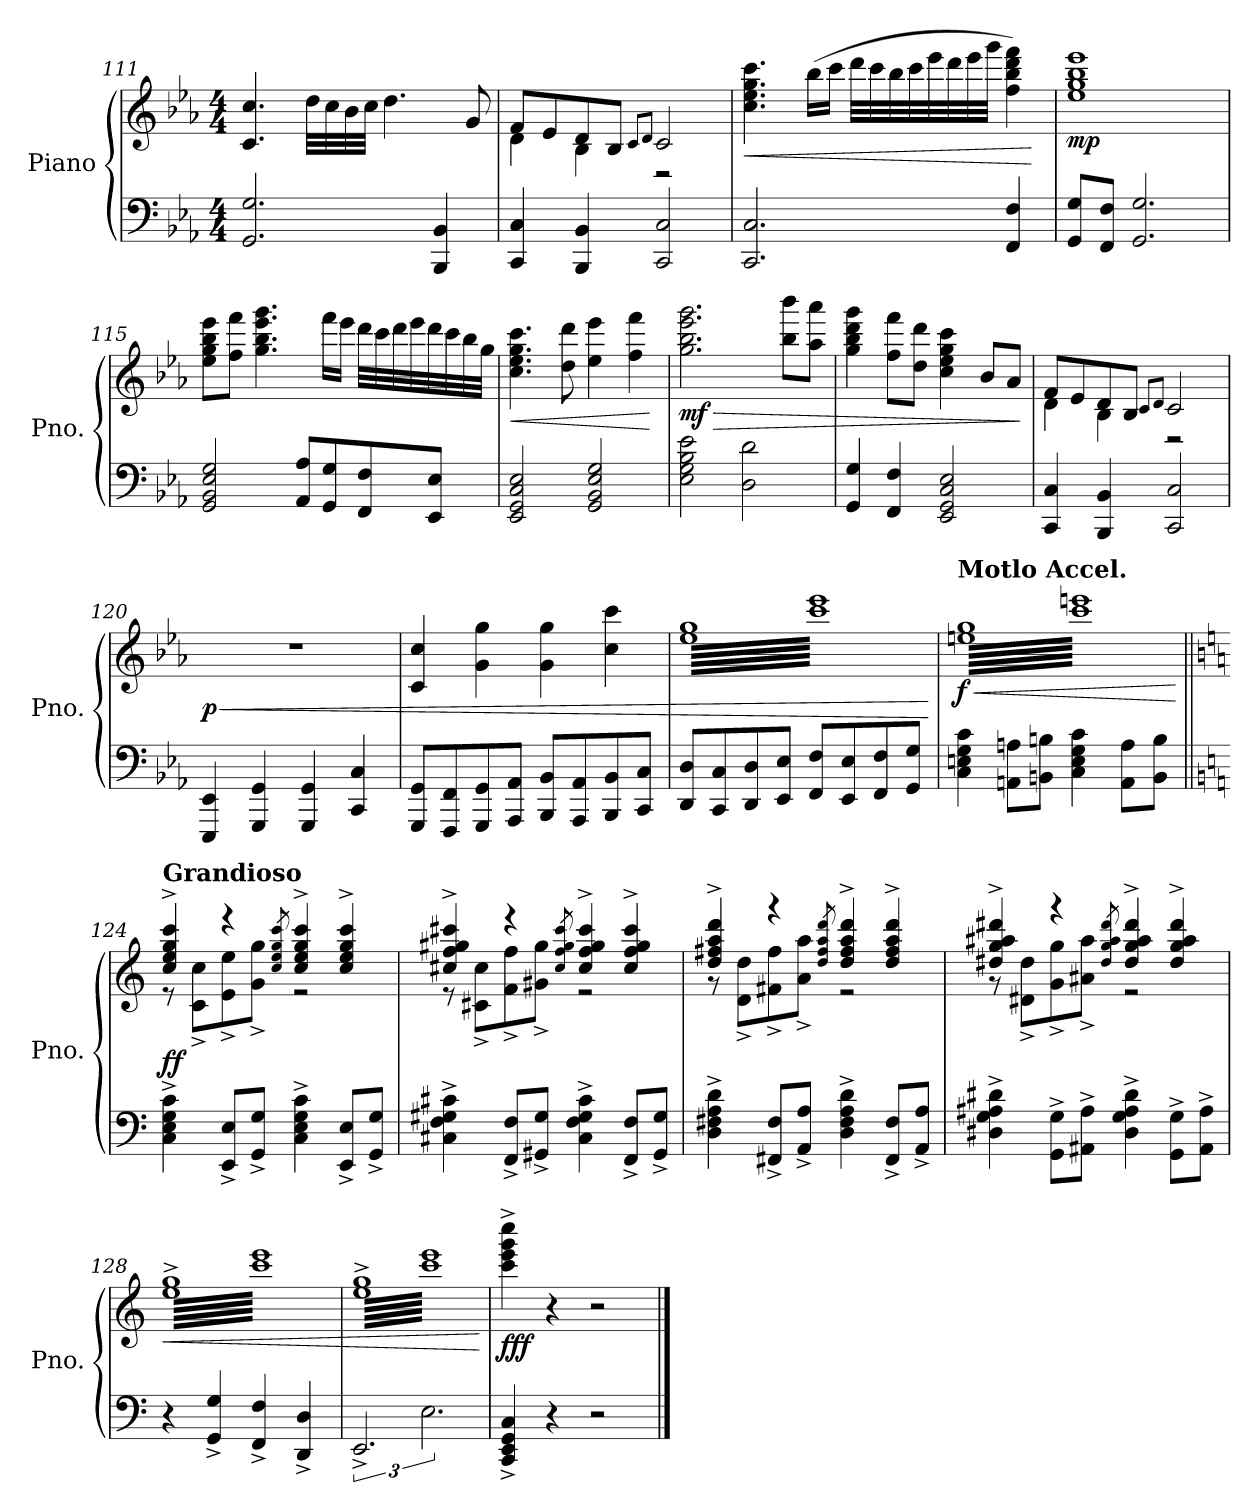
**kern	**kern	**dynam
*part1	*part1	*part1
*staff2	*staff1	*staff1/2
*I"Piano	*	*
*I'Pno.	*	*
*clefF4	*clefG2	*
*k[b-e-a-]	*k[b-e-a-]	*
*M4/4	*M4/4	*
=111	=111	=111
2.GG/ 2.G/	4.c/ 4.cc/	.
.	32dd\LLL	.
.	32cc\	.
.	32b-\	.
.	32cc\JJJ	.
.	4.dd\	.
4BBB-/ 4BB-/	.	.
.	8g/	.
=112	=112	=112
*	*^	*
4CC/ 4C/	8f/L	4d\	.
.	8e-/	.	.
4BBB-/ 4BB-/	8d/	4B-\	.
.	8B-/J	.	.
.	8qc/L	.	.
.	8qd/J	.	.
2CC/ 2C/	2c/	2r	.
=113	=113	=113	=113
!	!	!	!LO:HP:b
*	*v	*v	*
2.CC/ 2.C/	4.cc\ 4.ee-\ 4.gg\ 4.ccc\	<
.	(>16bb-\LL	.
.	16ccc\JJ	.
.	32ddd\LLL	.
.	32ccc\	.
.	32bb-\	.
.	32ccc\	.
.	32eee-\	.
.	32ddd\	.
.	32eee-\	.
.	32ggg\JJJ	.
4FF/ 4F/	4ff\ 4bb-\ 4ddd\ 4fff\)	.
.	.	[
!!LO:LB:g=z
=114	=114	=114
!	!	!LO:DY:b
8GG/ 8G/L	1ee- 1gg 1bb- 1eee-	mp
8FF/ 8F/J	.	.
2.GG/ 2.G/	.	.
=115	=115	=115
2GG/ 2BB-/ 2E-/ 2G/	8ee-\ 8gg\ 8bb-\ 8eee-\L	.
.	8ff\ 8fff\J	.
.	4.gg\ 4.bb-\ 4.eee-\ 4.ggg\	.
8AA-/ 8A-/L	.	.
8GG/ 8G/	16fff\LL	.
.	16eee-\JJ	.
8FF/ 8F/	32ddd\LLL	.
.	32ccc\	.
.	32ddd\	.
.	32eee-\	.
8EE-/ 8E-/J	32ddd\	.
.	32ccc\	.
.	32bb-\	.
.	32gg\JJJ	.
=116	=116	=116
!	!	!LO:HP:b
2EE-/ 2GG/ 2C/ 2E-/	4.cc\ 4.ee-\ 4.gg\ 4.ccc\	<
.	8dd\ 8ddd\	.
2GG/ 2BB-/ 2E-/ 2G/	4ee-\ 4eee-\	.
.	4ff\ 4fff\	.
.	.	[
=117	=117	=117
!	!	!LO:HP:b
!	!	!LO:DY:n=1:b
2E-\ 2G\ 2B-\ 2e-\	2.gg\ 2.bb-\ 2.eee-\ 2.ggg\	> mf
2D\ 2d\	.	.
.	8bb-\ 8bbb-\L	.
.	8aa-\ 8aaa-\J	.
=118	=118	=118
4GG/ 4G/	4gg\ 4bb-\ 4ddd\ 4ggg\	.
4FF/ 4F/	8ff\ 8fff\L	.
.	8dd\ 8ddd\J	.
2EE-/ 2GG/ 2C/ 2E-/	4cc\ 4ee-\ 4gg\ 4ccc\	.
.	8b-/L	.
.	8a-/J	.
.	.	]
!!LO:LB:g=z
=119	=119	=119
*	*^	*
4CC/ 4C/	8f/L	4d\	.
.	8e-/	.	.
4BBB-/ 4BB-/	8d/	4B-\	.
.	8B-/J	.	.
.	8qc/L	.	.
.	8qd/J	.	.
2CC/ 2C/	2c/	2r	.
=120	=120	=120	=120
!	!LO:TX:a:B:t=Con Moto	!	!
!	!	!	!LO:HP:b
!	!	!	!LO:DY:n=1:b
*	*v	*v	*
(>4EEE-/ 4EE-/	1r	< p
4GGG/ 4GG/	.	.
4GGG/ 4GG/	.	.
4CC/ 4C/	.	.
=121	=121	=121
8GGG/ 8GG/L	4c/ 4cc/	.
8FFF/ 8FF/	.	.
8GGG/ 8GG/	4g\ 4gg\	.
8AAA-/ 8AA-/J	.	.
8BBB-/ 8BB-/L	4g\ 4gg\	.
8AAA-/ 8AA-/	.	.
8BBB-/ 8BB-/	4cc\ 4ccc\	.
8CC/ 8C/J	.	.
=122	=122	=122
*	*tremolo	*
8DD/ 8D/L	64ee- 64ggLLLL	.
.	64ccc 64eee-	.
.	64ee- 64gg	.
.	64ccc 64eee-	.
.	64ee- 64gg	.
.	64ccc 64eee-	.
.	64ee- 64gg	.
.	64ccc 64eee-	.
8CC/ 8C/	64ee- 64gg	.
.	64ccc 64eee-	.
.	64ee- 64gg	.
.	64ccc 64eee-	.
.	64ee- 64gg	.
.	64ccc 64eee-	.
.	64ee- 64gg	.
.	64ccc 64eee-	.
8DD/ 8D/	64ee- 64gg	.
.	64ccc 64eee-	.
.	64ee- 64gg	.
.	64ccc 64eee-	.
.	64ee- 64gg	.
.	64ccc 64eee-	.
.	64ee- 64gg	.
.	64ccc 64eee-	.
8EE-/ 8E-/J	64ee- 64gg	.
.	64ccc 64eee-	.
.	64ee- 64gg	.
.	64ccc 64eee-	.
.	64ee- 64gg	.
.	64ccc 64eee-	.
.	64ee- 64gg	.
.	64ccc 64eee-	.
8FF/ 8F/L	64ee- 64gg	.
.	64ccc 64eee-	.
.	64ee- 64gg	.
.	64ccc 64eee-	.
.	64ee- 64gg	.
.	64ccc 64eee-	.
.	64ee- 64gg	.
.	64ccc 64eee-	.
8EE-/ 8E-/	64ee- 64gg	.
.	64ccc 64eee-	.
.	64ee- 64gg	.
.	64ccc 64eee-	.
.	64ee- 64gg	.
.	64ccc 64eee-	.
.	64ee- 64gg	.
.	64ccc 64eee-	.
8FF/ 8F/	64ee- 64gg	.
.	64ccc 64eee-	.
.	64ee- 64gg	.
.	64ccc 64eee-	.
.	64ee- 64gg	.
.	64ccc 64eee-	.
.	64ee- 64gg	.
.	64ccc 64eee-	.
8GG/ 8G/J	64ee- 64gg	.
.	64ccc 64eee-	.
.	64ee- 64gg	.
.	64ccc 64eee-	.
.	64ee- 64gg	.
.	64ccc 64eee-	.
.	64ee- 64gg	.
.	64ccc 64eee-JJJJ	.
.	.	[
=123	=123	=123
!	!LO:TX:a:B:t=Motlo Accel.	!
!	!	!LO:HP:b
!	!	!LO:DY:n=1:b
4C\ 4En\ 4G\ 4c\	64een 64ggLLLL	< f
.	64ccc 64eeen	.
.	64een 64gg	.
.	64ccc 64eeen	.
.	64een 64gg	.
.	64ccc 64eeen	.
.	64een 64gg	.
.	64ccc 64eeen	.
.	64een 64gg	.
.	64ccc 64eeen	.
.	64een 64gg	.
.	64ccc 64eeen	.
.	64een 64gg	.
.	64ccc 64eeen	.
.	64een 64gg	.
.	64ccc 64eeen	.
8AAn\ 8An\L	64een 64gg	.
.	64ccc 64eeen	.
.	64een 64gg	.
.	64ccc 64eeen	.
.	64een 64gg	.
.	64ccc 64eeen	.
.	64een 64gg	.
.	64ccc 64eeen	.
8BBn\ 8Bn\J	64een 64gg	.
.	64ccc 64eeen	.
.	64een 64gg	.
.	64ccc 64eeen	.
.	64een 64gg	.
.	64ccc 64eeen	.
.	64een 64gg	.
.	64ccc 64eeen	.
4C\ 4E\ 4G\ 4c\	64een 64gg	.
.	64ccc 64eeen	.
.	64een 64gg	.
.	64ccc 64eeen	.
.	64een 64gg	.
.	64ccc 64eeen	.
.	64een 64gg	.
.	64ccc 64eeen	.
.	64een 64gg	.
.	64ccc 64eeen	.
.	64een 64gg	.
.	64ccc 64eeen	.
.	64een 64gg	.
.	64ccc 64eeen	.
.	64een 64gg	.
.	64ccc 64eeen	.
8AA\ 8A\L	64een 64gg	.
.	64ccc 64eeen	.
.	64een 64gg	.
.	64ccc 64eeen	.
.	64een 64gg	.
.	64ccc 64eeen	.
.	64een 64gg	.
.	64ccc 64eeen	.
8BB\ 8B\J	64een 64gg	.
.	64ccc 64eeen	.
.	64een 64gg	.
.	64ccc 64eeen	.
.	64een 64gg	.
.	64ccc 64eeen	.
.	64een 64gg	.
.	64ccc 64eeenJJJJ	.
*	*Xtremolo	*
.	.	[
!!LO:LB:g=z
=124||	=124||	=124||
*k[]	*k[]	*
*	*^	*
!	!LO:TX:a:B:t=Grandioso	!	!
!	!	!	!LO:DY:b
4C\^ 4E\^ 4G\^ 4c\^	4cc/^ 4ee/^ 4gg/^ 4ccc/^	8r	ff
.	.	.	.
.	.	.	.
.	.	.	.
.	.	.	.
.	.	.	.
.	.	.	.
.	.	.	.
.	.	8c\^ 8cc\^L	.
.	.	.	.
.	.	.	.
.	.	.	.
.	.	.	.
.	.	.	.
.	.	.	.
.	.	.	.
8EE/^ 8E/^L	4r	8e\^ 8ee\^	.
.	.	.	.
.	.	.	.
.	.	.	.
.	.	.	.
.	.	.	.
.	.	.	.
.	.	.	.
8GG/^ 8G/^J	.	8g\^ 8gg\^J	.
.	.	.	.
.	.	.	.
.	.	.	.
.	.	.	.
.	.	.	.
.	.	.	.
.	.	.	.
.	8qcc/ 8qee/ 8qgg/ 8qccc/	.	.
4C\^ 4E\^ 4G\^ 4c\^	4cc/^ 4ee/^ 4gg/^ 4ccc/^	2r	.
8EE/^ 8E/^L	4cc/^ 4ee/^ 4gg/^ 4ccc/^	.	.
8GG/^ 8G/^J	.	.	.
=125	=125	=125	=125
4C#X\^ 4F\^ 4G#X\^ 4c#X\^	4cc#X/^ 4ff/^ 4gg#X/^ 4ccc#X/^	8r	.
.	.	8c#X\^ 8cc#\^L	.
8FF/^ 8F/^L	4r	8f\^ 8ff\^	.
8GG#X/^ 8G#/^J	.	8g#X\^ 8gg#\^J	.
.	8qcc#/ 8qff/ 8qgg#/ 8qccc#/	.	.
4C#\^ 4F\^ 4G#\^ 4c#\^	4cc#/^ 4ff/^ 4gg#/^ 4ccc#/^	2r	.
8FF/^ 8F/^L	4cc#/^ 4ff/^ 4gg#/^ 4ccc#/^	.	.
8GG#/^ 8G#/^J	.	.	.
=126	=126	=126	=126
4D\^ 4F#X\^ 4A\^ 4d\^	4dd/^ 4ff#X/^ 4aa/^ 4ddd/^	8r	.
.	.	8d\^ 8dd\^L	.
8FF#X/^ 8F#/^L	4r	8f#X\^ 8ff#\^	.
8AA/^ 8A/^J	.	8a\^ 8aa\^J	.
.	8qdd/ 8qff#/ 8qaa/ 8qddd/	.	.
4D\^ 4F#\^ 4A\^ 4d\^	4dd/^ 4ff#/^ 4aa/^ 4ddd/^	2r	.
8FF#/^ 8F#/^L	4dd/^ 4ff#/^ 4aa/^ 4ddd/^	.	.
8AA/^ 8A/^J	.	.	.
=127	=127	=127	=127
4D#X\^ 4G\^ 4A#X\^ 4d#X\^	4dd#X/^ 4gg/^ 4aa#X/^ 4ddd#X/^	8r	.
.	.	8d#X\^ 8dd#\^L	.
8GG\^ 8G\^L	4r	8g\^ 8gg\^	.
8AA#X\^ 8A#\^J	.	8a#X\^ 8aa#\^J	.
.	8qdd#/ 8qgg/ 8qaa#/ 8qddd#/	.	.
4D#\^ 4G\^ 4A#\^ 4d#\^	4dd#/^ 4gg/^ 4aa#/^ 4ddd#/^	2r	.
8GG\^ 8G\^L	4dd#/^ 4gg/^ 4aa#/^ 4ddd#/^	.	.
8AA#\^ 8A#\^J	.	.	.
*	*v	*v	*
!!LO:LB:g=z
=128	=128	=128
!	!	!LO:HP:b
*	*tremolo	*
4r	64ee^ 64gg^LLLL	<
.	64ccc 64eee	.
.	64ee^ 64gg^	.
.	64ccc 64eee	.
.	64ee^ 64gg^	.
.	64ccc 64eee	.
.	64ee^ 64gg^	.
.	64ccc 64eee	.
.	64ee^ 64gg^	.
.	64ccc 64eee	.
.	64ee^ 64gg^	.
.	64ccc 64eee	.
.	64ee^ 64gg^	.
.	64ccc 64eee	.
.	64ee^ 64gg^	.
.	64ccc 64eee	.
4GG/^ 4G/^	64ee^ 64gg^	.
.	64ccc 64eee	.
.	64ee^ 64gg^	.
.	64ccc 64eee	.
.	64ee^ 64gg^	.
.	64ccc 64eee	.
.	64ee^ 64gg^	.
.	64ccc 64eee	.
.	64ee^ 64gg^	.
.	64ccc 64eee	.
.	64ee^ 64gg^	.
.	64ccc 64eee	.
.	64ee^ 64gg^	.
.	64ccc 64eee	.
.	64ee^ 64gg^	.
.	64ccc 64eee	.
4FF/^ 4F/^	64ee^ 64gg^	.
.	64ccc 64eee	.
.	64ee^ 64gg^	.
.	64ccc 64eee	.
.	64ee^ 64gg^	.
.	64ccc 64eee	.
.	64ee^ 64gg^	.
.	64ccc 64eee	.
.	64ee^ 64gg^	.
.	64ccc 64eee	.
.	64ee^ 64gg^	.
.	64ccc 64eee	.
.	64ee^ 64gg^	.
.	64ccc 64eee	.
.	64ee^ 64gg^	.
.	64ccc 64eee	.
4DD/^ 4D/^	64ee^ 64gg^	.
.	64ccc 64eee	.
.	64ee^ 64gg^	.
.	64ccc 64eee	.
.	64ee^ 64gg^	.
.	64ccc 64eee	.
.	64ee^ 64gg^	.
.	64ccc 64eee	.
.	64ee^ 64gg^	.
.	64ccc 64eee	.
.	64ee^ 64gg^	.
.	64ccc 64eee	.
.	64ee^ 64gg^	.
.	64ccc 64eee	.
.	64ee^ 64gg^	.
.	64ccc 64eeeJJJJ	.
=129	=129	=129
3.EE^	64ee^ 64gg^LLLL	.
.	64ccc 64eee	.
.	64ee^ 64gg^	.
.	64ccc 64eee	.
.	64ee^ 64gg^	.
.	64ccc 64eee	.
.	64ee^ 64gg^	.
.	64ccc 64eee	.
.	64ee^ 64gg^	.
.	64ccc 64eee	.
.	64ee^ 64gg^	.
.	64ccc 64eee	.
.	64ee^ 64gg^	.
.	64ccc 64eee	.
.	64ee^ 64gg^	.
.	64ccc 64eee	.
.	64ee^ 64gg^	.
.	64ccc 64eee	.
.	64ee^ 64gg^	.
.	64ccc 64eee	.
.	64ee^ 64gg^	.
.	64ccc 64eee	.
.	64ee^ 64gg^	.
.	64ccc 64eee	.
.	64ee^ 64gg^	.
.	64ccc 64eee	.
.	64ee^ 64gg^	.
.	64ccc 64eee	.
.	64ee^ 64gg^	.
.	64ccc 64eee	.
.	64ee^ 64gg^	.
.	64ccc 64eee	.
3.E	64ee^ 64gg^	.
.	64ccc 64eee	.
.	64ee^ 64gg^	.
.	64ccc 64eee	.
.	64ee^ 64gg^	.
.	64ccc 64eee	.
.	64ee^ 64gg^	.
.	64ccc 64eee	.
.	64ee^ 64gg^	.
.	64ccc 64eee	.
.	64ee^ 64gg^	.
.	64ccc 64eee	.
.	64ee^ 64gg^	.
.	64ccc 64eee	.
.	64ee^ 64gg^	.
.	64ccc 64eee	.
.	64ee^ 64gg^	.
.	64ccc 64eee	.
.	64ee^ 64gg^	.
.	64ccc 64eee	.
.	64ee^ 64gg^	.
.	64ccc 64eee	.
.	64ee^ 64gg^	.
.	64ccc 64eee	.
.	64ee^ 64gg^	.
.	64ccc 64eee	.
.	64ee^ 64gg^	.
.	64ccc 64eee	.
.	64ee^ 64gg^	.
.	64ccc 64eee	.
.	64ee^ 64gg^	.
.	64ccc 64eeeJJJJ	.
*	*Xtremolo	*
.	.	[
=130	=130	=130
!	!	!LO:DY:b
4CC/^ 4EE/^ 4GG/^ 4C/^	4ccc\^ 4eee\^ 4ggg\^ 4cccc\^	fff
.	.	.
.	.	.
.	.	.
.	.	.
.	.	.
.	.	.
.	.	.
.	.	.
.	.	.
.	.	.
.	.	.
.	.	.
.	.	.
.	.	.
.	.	.
4r	4r	.
.	.	.
.	.	.
.	.	.
.	.	.
.	.	.
.	.	.
.	.	.
.	.	.
.	.	.
.	.	.
.	.	.
.	.	.
.	.	.
.	.	.
.	.	.
2r	2r	.
==	==	==
*-	*-	*-
